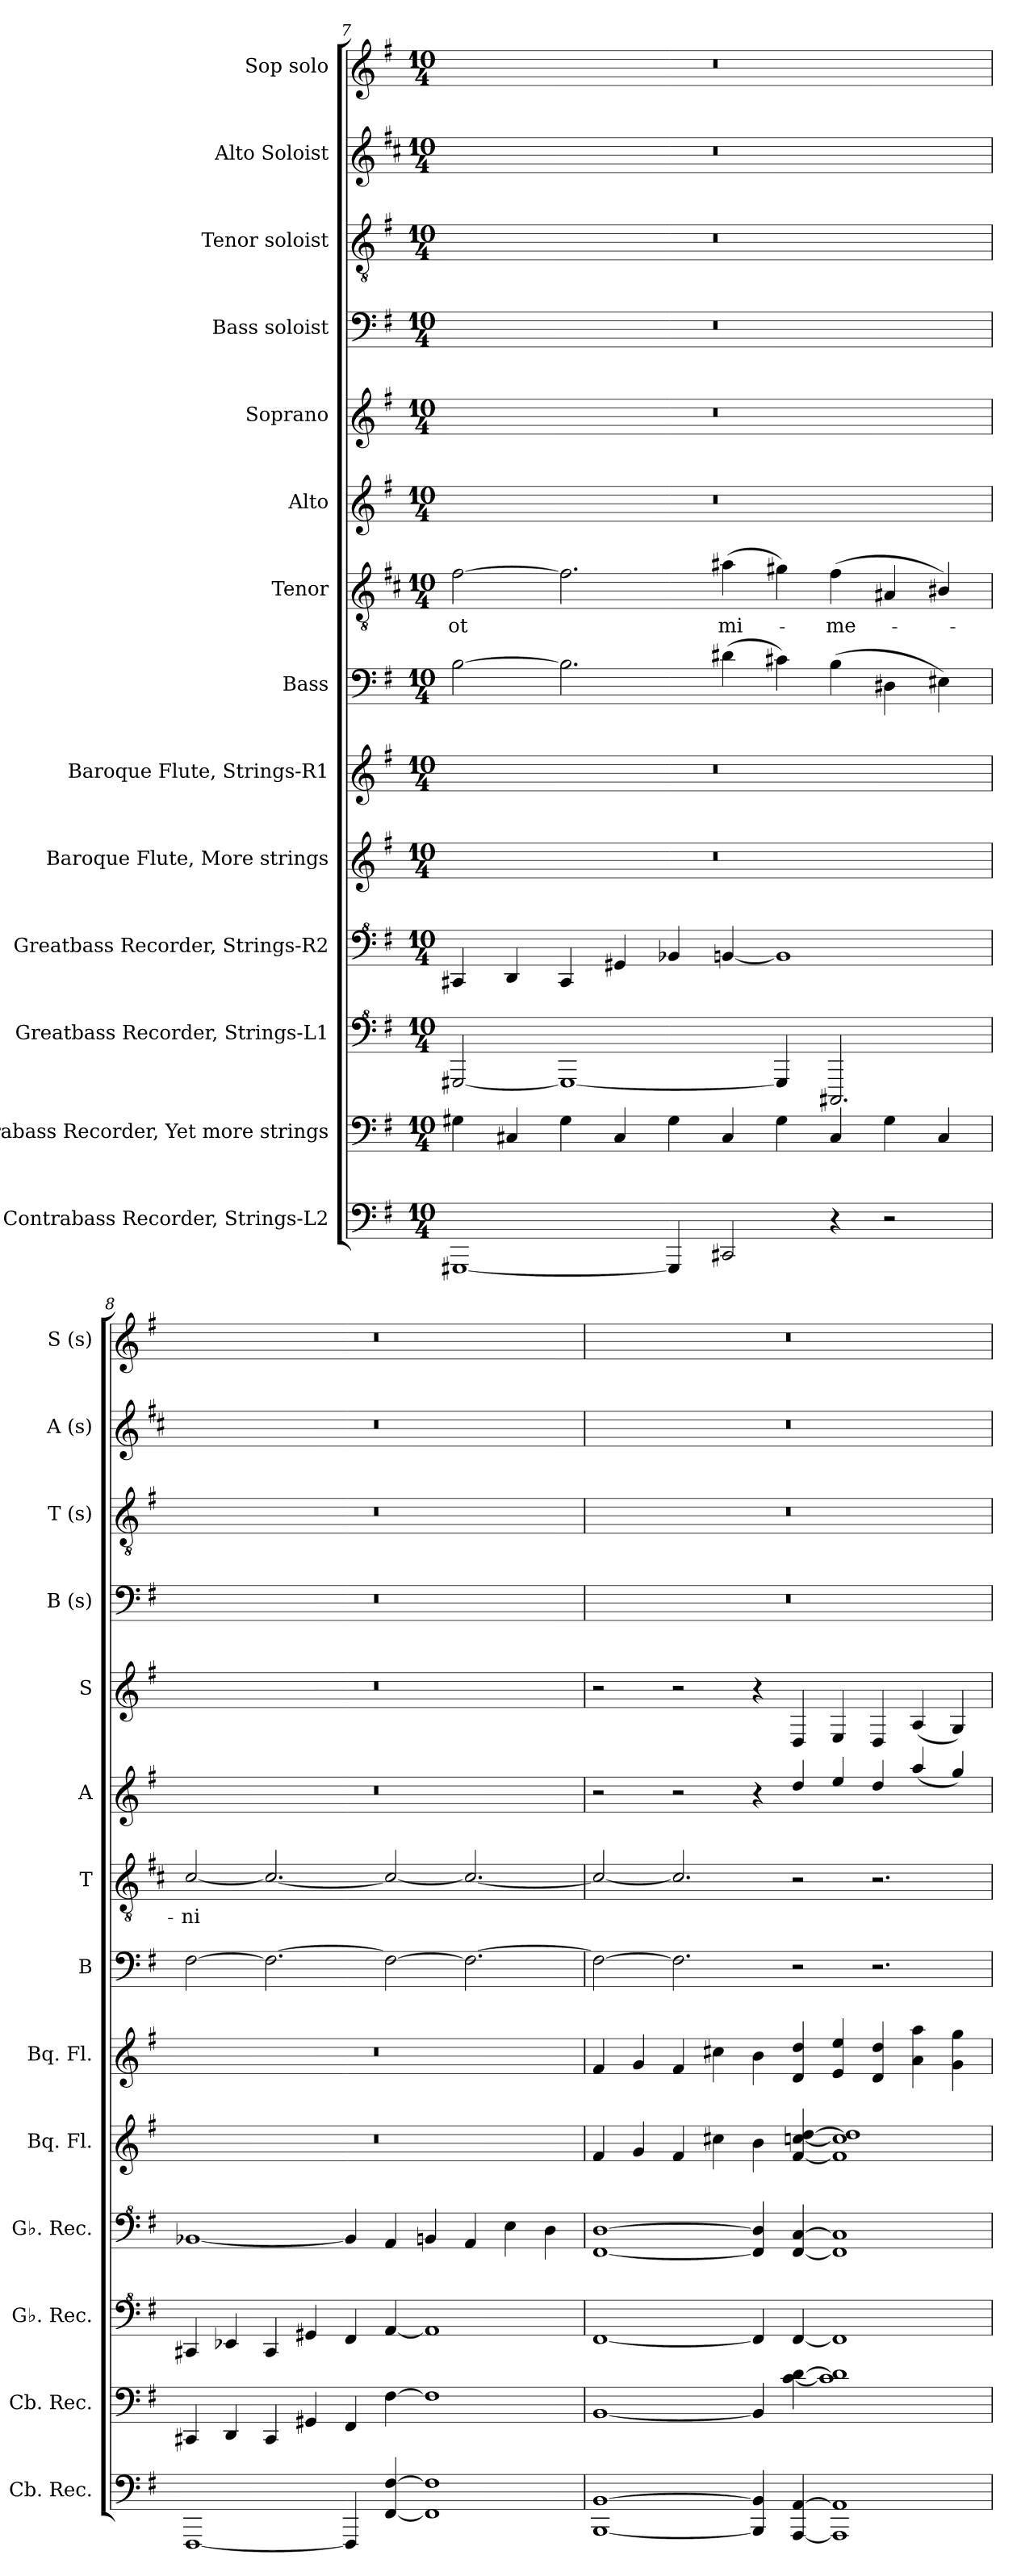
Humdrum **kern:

**kern	**kern	**kern	**kern	**kern	**kern	**kern	**kern	**text	**kern	**kern	**kern	**kern	**kern	**kern
*part14	*part13	*part12	*part11	*part10	*part9	*part8	*part7	*part7	*part6	*part5	*part4	*part3	*part2	*part1
*staff14	*staff13	*staff12	*staff11	*staff10	*staff9	*staff8	*staff7	*staff7	*staff6	*staff5	*staff4	*staff3	*staff2	*staff1
*I"Contrabass Recorder, Strings-L2	*I"Contrabass Recorder, Yet more strings	*I"Greatbass Recorder, Strings-L1	*I"Greatbass Recorder, Strings-R2	*I"Baroque Flute, More strings	*I"Baroque Flute, Strings-R1	*I"Bass	*I"Tenor	*	*I"Alto	*I"Soprano	*I"Bass soloist	*I"Tenor soloist	*I"Alto Soloist	*I"Sop solo
*I'Cb. Rec.	*I'Cb. Rec.	*I'Gb. Rec.	*I'Gb. Rec.	*I'Bq. Fl.	*I'Bq. Fl.	*I'B	*I'T	*	*I'A	*I'S	*I'B (s)	*I'T (s)	*I'A (s)	*I'S (s)
!!LO:LB:g=z
*clefF4	*clefF4	*clefF^4	*clefF^4	*clefG2	*clefG2	*clefF4	*clefGv2	*	*clefG2	*clefG2	*clefF4	*clefGv2	*clefG2	*clefG2
*	*	*	*	*	*	*	*ITrd4c7	*	*ITrd8c14	*ITrd-7c-12	*	*	*ITrd4c7	*
*k[f#]	*k[f#]	*k[f#]	*k[f#]	*k[f#]	*k[f#]	*k[f#]	*k[f#]	*	*k[f#]	*k[f#]	*k[f#]	*k[f#]	*k[f#]	*k[f#]
*M10/4	*M10/4	*M10/4	*M10/4	*M10/4	*M10/4	*M10/4	*M10/4	*	*M10/4	*M10/4	*M10/4	*M10/4	*M10/4	*M10/4
=7	=7	=7	=7	=7	=7	=7	=7	=7	=7	=7	=7	=7	=7	=7
[1GGG#X	4G#X\	[2GG#X/	4C#X/	2%5r	2%5r	[2B\	[2B\	-ot	2%5r	2%5r	2%5r	2%5r	2%5r	2%5r
.	4C#X/	.	4D/	.	.	.	.	.	.	.	.	.	.	.
.	4G#\	1GG#_	4C#/	.	.	2.B\]	2.B\]	.	.	.	.	.	.	.
.	4C#/	.	4G#X/	.	.	.	.	.	.	.	.	.	.	.
4GGG#/]	4G#\	.	4B-X/	.	.	.	.	.	.	.	.	.	.	.
2CC#X/	4C#/	.	[4Bn/	.	.	(4d#X\	(4d#X\	mi-	.	.	.	.	.	.
.	4G#\	4GG#/]	1B]	.	.	4c#X\)	4c#X\)	.	.	.	.	.	.	.
4r	4C#/	2.CC#X/	.	.	.	(4B\	(4B\	-me-	.	.	.	.	.	.
2r	4G#\	.	.	.	.	4D#X\	4D#X/	.	.	.	.	.	.	.
.	4C#/	.	.	.	.	4E#X\)	4E#X/)	.	.	.	.	.	.	.
=8	=8	=8	=8	=8	=8	=8	=8	=8	=8	=8	=8	=8	=8	=8
[1FFF#	4CC#X/	4C#X/	[1B-X	2%5r	2%5r	[2F#\	[2F#/	-ni	2%5r	2%5r	2%5r	2%5r	2%5r	2%5r
.	4DD/	4E-X/	.	.	.	.	.	.	.	.	.	.	.	.
.	4CC#/	4C#/	.	.	.	2.F#\_	2.F#/_	.	.	.	.	.	.	.
.	4GG#X/	4G#X/	.	.	.	.	.	.	.	.	.	.	.	.
4FFF#/]	4FF#/	4F#/	4B-/]	.	.	.	.	.	.	.	.	.	.	.
[4FF#/ [4F#/	[4F#\	[4A/	4A/	.	.	2F#\_	2F#/_	.	.	.	.	.	.	.
1FF#] 1F#]	1F#]	1A]	4Bn/	.	.	.	.	.	.	.	.	.	.	.
.	.	.	4A/	.	.	2.F#\_	2.F#/_	.	.	.	.	.	.	.
.	.	.	4e\	.	.	.	.	.	.	.	.	.	.	.
.	.	.	4d\	.	.	.	.	.	.	.	.	.	.	.
=9	=9	=9	=9	=9	=9	=9	=9	=9	=9	=9	=9	=9	=9	=9
[1BBB [1BB	[1BB	[1F#	[1F# [1d	4f#/	4f#/	2F#\_	2F#/_	.	2r	2r	2%5r	2%5r	2%5r	2%5r
.	.	.	.	4g/	4g/	.	.	.	.	.	.	.	.	.
.	.	.	.	4f#/	4f#/	2.F#\]	2.F#/]	.	2r	2r	.	.	.	.
.	.	.	.	4cc#X\	4cc#X\	.	.	.	.	.	.	.	.	.
4BBB/] 4BB/]	4BB/]	4F#/]	4F#/] 4d/]	4b\	4b\	.	.	.	4r	4r	.	.	.	.
[4AAA/ [4AA/	[4c\ [4d\	[4F#/	[4F#/ [4c/	[4f#/ [4ccn/ [4dd/	4d/ 4dd/	2r	2r	.	4d/	4d/	.	.	.	.
1AAA] 1AA]	1c] 1d]	1F#]	1F#] 1c]	1f#] 1cc] 1dd]	4e/ 4ee/	.	.	.	4e/	4e/	.	.	.	.
.	.	.	.	.	4d/ 4dd/	2.r	2.r	.	4d/	4d/	.	.	.	.
.	.	.	.	.	4a\ 4aa\	.	.	.	(4a/	(4a/	.	.	.	.
.	.	.	.	.	4g\ 4gg\	.	.	.	4g/)	4g/)	.	.	.	.
=	=	=	=	=	=	=	=	=	=	=	=	=	=	=
*-	*-	*-	*-	*-	*-	*-	*-	*-	*-	*-	*-	*-	*-	*-
